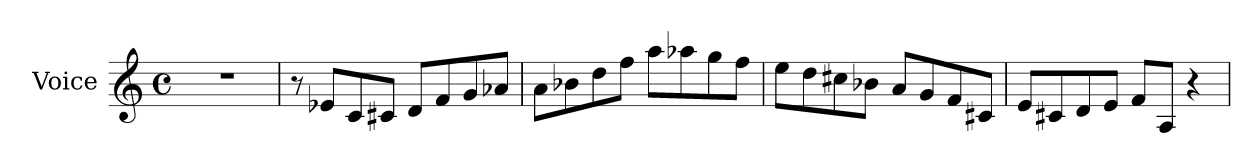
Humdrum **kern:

**kern
*part1
*staff1
*I"Voice
*I'Voice
*clefG2
*M4/4
*met(c)
=1
1rdd
=2
8r
8e-X/L
8c/
8c#X/J
8d/L
8f/
8g/
8a-X/J
=3
8a\L
8b-X\
8dd\
8ff\J
8aa\L
8aa-X\
8gg\
8ff\J
=4
8ee\L
8dd\
8cc#X\
8b-X\J
8a/L
8g/
8f/
8c#X/J
=5
8e/L
8c#X/
8d/
8e/J
8f/L
8A/J
4r
=
*-
